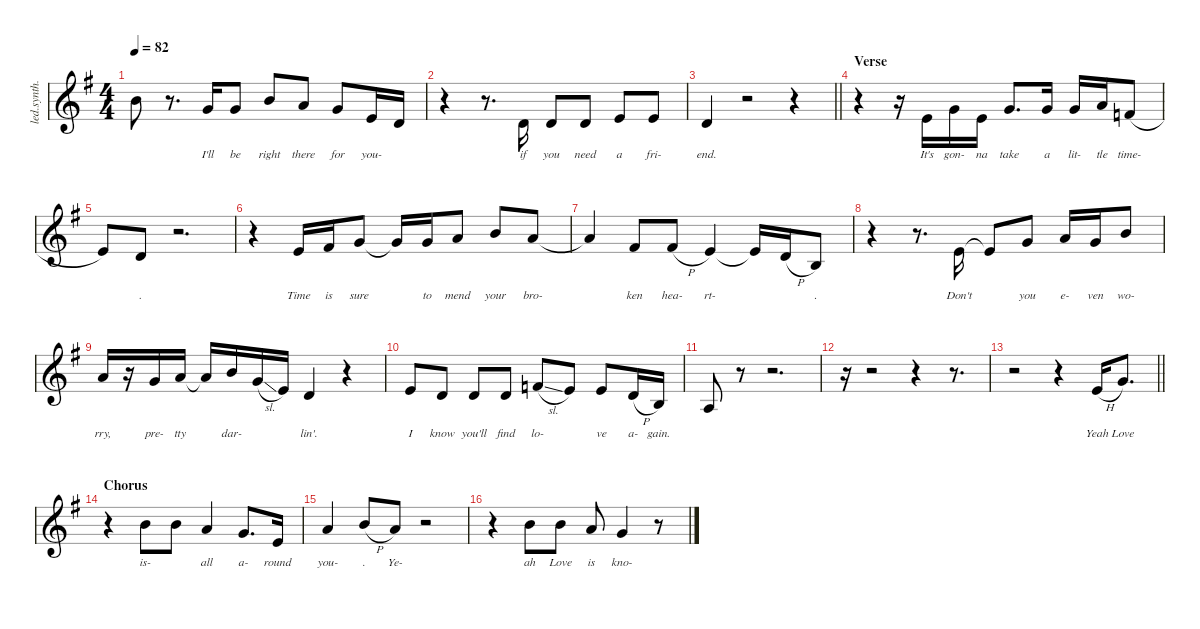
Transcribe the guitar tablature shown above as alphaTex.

\defaultSystemsLayout 4
\hideDynamics
\bracketExtendMode nobrackets
\track ("Vocal" "led.synth.") {instrument lead2sawtooth}
\staff {score}
\tuning (E4 B3 G3 D3 A2 E2)
\ts (4 4)
\tempo 82
\clef g2
\ks eminor
7.1{t acc forcenatural}.8{dy f beam Down} r.8{d beam Down} 3.1{acc forcenatural}.16{lyrics (0 "I'll") lyrics (1 "") lyrics (2 "") lyrics (3 "") lyrics (4 "") beam Up} 3.1{acc forcenatural}.8{lyrics (0 "be") lyrics (1 "") lyrics (2 "") lyrics (3 "") lyrics (4 "") beam Up} 7.1{acc forcenatural}.8{lyrics (0 "right") lyrics (1 "") lyrics (2 "") lyrics (3 "") lyrics (4 "") beam Up} 5.1{acc forcenatural}.8{lyrics (0 "there") lyrics (1 "") lyrics (2 "") lyrics (3 "") lyrics (4 "") beam Up} 3.1{acc forcenatural}.8{lyrics (0 "for") lyrics (1 "") lyrics (2 "") lyrics (3 "") lyrics (4 "") beam Up} 0.1{acc forcenatural}.16{lyrics (0 "you-") lyrics (1 "") lyrics (2 "") lyrics (3 "") lyrics (4 "") beam Up} 3.2{acc forcenatural}.16{lyrics (0 " ") lyrics (1 "") lyrics (2 "") lyrics (3 "") lyrics (4 "") beam Up} |
r.4{beam Down} r.8{d beam Down} 3.2{acc forcenatural}.16{lyrics (0 "if") lyrics (1 "") lyrics (2 "") lyrics (3 "") lyrics (4 "") beam Up} 3.2{acc forcenatural}.8{lyrics (0 "you") lyrics (1 "") lyrics (2 "") lyrics (3 "") lyrics (4 "") beam Up} 3.2{acc forcenatural}.8{lyrics (0 "need") lyrics (1 "") lyrics (2 "") lyrics (3 "") lyrics (4 "") beam Up} 0.1{acc forcenatural}.8{lyrics (0 "a") lyrics (1 "") lyrics (2 "") lyrics (3 "") lyrics (4 "") beam Up} 0.1{acc forcenatural}.8{lyrics (0 "fri-") lyrics (1 "") lyrics (2 "") lyrics (3 "") lyrics (4 "") beam Up} |
\barLineRight lightlight
3.2{acc forcenatural}.4{lyrics (0 "end.") lyrics (1 "") lyrics (2 "") lyrics (3 "") lyrics (4 "") beam Up} r.2{beam Down} r.4{beam Down} |
\section ("" "Verse")
r.4{beam Down} r.16{beam Down} 0.1{acc forcenatural}.16{lyrics (0 "It's") lyrics (1 "") lyrics (2 "") lyrics (3 "") lyrics (4 "") beam Up} 3.1{acc forcenatural}.16{lyrics (0 "gon-") lyrics (1 "") lyrics (2 "") lyrics (3 "") lyrics (4 "") beam Up} 0.1{acc forcenatural}.16{lyrics (0 "na") lyrics (1 "") lyrics (2 "") lyrics (3 "") lyrics (4 "") beam Up} 3.1{acc forcenatural}.8{d lyrics (0 "take") lyrics (1 "") lyrics (2 "") lyrics (3 "") lyrics (4 "") beam Up} 3.1{acc forcenatural}.16{lyrics (0 "a") lyrics (1 "") lyrics (2 "") lyrics (3 "") lyrics (4 "") beam Up} 3.1{acc forcenatural}.16{lyrics (0 "lit-") lyrics (1 "") lyrics (2 "") lyrics (3 "") lyrics (4 "") beam Up} 5.1{acc forcenatural}.16{lyrics (0 "tle") lyrics (1 "") lyrics (2 "") lyrics (3 "") lyrics (4 "") beam Up} 1.1{h acc forcenatural}.8{lyrics (0 "time-") lyrics (1 "") lyrics (2 "") lyrics (3 "") lyrics (4 "") beam Up} |
0.1{acc forcenatural}.8{beam Up} 3.2{acc forcenatural}.8{lyrics (0 ".") lyrics (1 "") lyrics (2 "") lyrics (3 "") lyrics (4 "") beam Up} r.2{d beam Down} |
r.4{beam Down} 0.1{acc forcenatural}.16{lyrics (0 "Time") lyrics (1 "") lyrics (2 "") lyrics (3 "") lyrics (4 "") beam Up} 2.1{acc #}.16{lyrics (0 "is") lyrics (1 "") lyrics (2 "") lyrics (3 "") lyrics (4 "") beam Up} 3.1{acc forcenatural}.8{lyrics (0 "sure") lyrics (1 "") lyrics (2 "") lyrics (3 "") lyrics (4 "") beam Up} 3.1{t acc forcenatural}.16{beam Up} 3.1{acc forcenatural}.16{lyrics (0 "to") lyrics (1 "") lyrics (2 "") lyrics (3 "") lyrics (4 "") beam Up} 5.1{acc forcenatural}.8{lyrics (0 "mend") lyrics (1 "") lyrics (2 "") lyrics (3 "") lyrics (4 "") beam Up} 7.1{acc forcenatural}.8{lyrics (0 "your") lyrics (1 "") lyrics (2 "") lyrics (3 "") lyrics (4 "") beam Up} 5.1{acc forcenatural}.8{lyrics (0 "bro-") lyrics (1 "") lyrics (2 "") lyrics (3 "") lyrics (4 "") beam Up} |
5.1{t acc forcenatural}.4{beam Up} 2.1{acc #}.8{lyrics (0 "ken") lyrics (1 "") lyrics (2 "") lyrics (3 "") lyrics (4 "") beam Up} 2.1{h acc #}.8{lyrics (0 "hea-") lyrics (1 "") lyrics (2 "") lyrics (3 "") lyrics (4 "") beam Up} 0.1{acc forcenatural}.4{lyrics (0 "rt-") lyrics (1 "") lyrics (2 "") lyrics (3 "") lyrics (4 "") beam Up} 0.1{t acc forcenatural}.16{beam Up} 3.2{h acc forcenatural}.16{beam Up} 0.2{acc forcenatural}.8{lyrics (0 ".") lyrics (1 "") lyrics (2 "") lyrics (3 "") lyrics (4 "") beam Up} |
r.4{beam Down} r.8{d beam Down} 0.1{acc forcenatural}.16{lyrics (0 "Don't") lyrics (1 "") lyrics (2 "") lyrics (3 "") lyrics (4 "") beam Up} 0.1{t acc forcenatural}.8{beam Up} 3.1{acc forcenatural}.8{lyrics (0 "you") lyrics (1 "") lyrics (2 "") lyrics (3 "") lyrics (4 "") beam Up} 5.1{acc forcenatural}.16{lyrics (0 "e-") lyrics (1 "") lyrics (2 "") lyrics (3 "") lyrics (4 "") beam Up} 3.1{acc forcenatural}.16{lyrics (0 "ven") lyrics (1 "") lyrics (2 "") lyrics (3 "") lyrics (4 "") beam Up} 7.1{acc forcenatural}.8{lyrics (0 "wo-") lyrics (1 "") lyrics (2 "") lyrics (3 "") lyrics (4 "") beam Up} |
5.1{acc forcenatural}.16{lyrics (0 "rry,") lyrics (1 "") lyrics (2 "") lyrics (3 "") lyrics (4 "") beam Up} r.16{beam Up} 3.1{acc forcenatural}.16{lyrics (0 "pre-") lyrics (1 "") lyrics (2 "") lyrics (3 "") lyrics (4 "") beam Up} 5.1{acc forcenatural}.16{lyrics (0 "tty") lyrics (1 "") lyrics (2 "") lyrics (3 "") lyrics (4 "") beam Up} 5.1{t acc forcenatural}.16{beam Up} 7.1{acc forcenatural}.16{lyrics (0 "dar-") lyrics (1 "") lyrics (2 "") lyrics (3 "") lyrics (4 "") beam Up} 3.1{sl acc forcenatural}.16{beam Up} 0.1{acc forcenatural}.16{beam Up} 3.2{acc forcenatural}.4{lyrics (0 "lin'.") lyrics (1 "") lyrics (2 "") lyrics (3 "") lyrics (4 "") beam Up} r.4{beam Down} |
0.1{acc forcenatural}.8{lyrics (0 "I") lyrics (1 "") lyrics (2 "") lyrics (3 "") lyrics (4 "") beam Up} 3.2{acc forcenatural}.8{lyrics (0 "know") lyrics (1 "") lyrics (2 "") lyrics (3 "") lyrics (4 "") beam Up} 3.2{acc forcenatural}.8{lyrics (0 "you'll") lyrics (1 "") lyrics (2 "") lyrics (3 "") lyrics (4 "") beam Up} 3.2{acc forcenatural}.8{lyrics (0 "find") lyrics (1 "") lyrics (2 "") lyrics (3 "") lyrics (4 "") beam Up} 1.1{sl acc forcenatural}.8{lyrics (0 "lo-") lyrics (1 "") lyrics (2 "") lyrics (3 "") lyrics (4 "") beam Up} 0.1{acc forcenatural}.8{beam Up} 0.1{acc forcenatural}.8{lyrics (0 "ve") lyrics (1 "") lyrics (2 "") lyrics (3 "") lyrics (4 "") beam Up} 7.3{h acc forcenatural}.16{lyrics (0 "a-") lyrics (1 "") lyrics (2 "") lyrics (3 "") lyrics (4 "") beam Up} 4.3{acc forcenatural}.16{lyrics (0 "gain.") lyrics (1 "") lyrics (2 "") lyrics (3 "") lyrics (4 "") beam Up} |
2.3{acc forcenatural}.8{beam Up} r.8{beam Down} r.2{d beam Down} |
r.16{beam Down} r.2{beam Down} r.4{beam Down} r.8{d beam Down} |
\barLineRight lightlight
r.2{beam Down} r.4{beam Down} 0.1{h acc forcenatural}.16{lyrics (0 "Yeah") lyrics (1 "") lyrics (2 "") lyrics (3 "") lyrics (4 "") beam Up} 3.1{acc forcenatural}.8{d lyrics (0 "Love") lyrics (1 "") lyrics (2 "") lyrics (3 "") lyrics (4 "") beam Up} |
\section ("" "Chorus")
r.4 7.1{acc forcenatural}.8{lyrics (0 "is-") lyrics (1 "") lyrics (2 "") lyrics (3 "") lyrics (4 "")} 7.1{acc forcenatural}.8{lyrics (0 " ") lyrics (1 "") lyrics (2 "") lyrics (3 "") lyrics (4 "")} 5.1{acc forcenatural}.4{lyrics (0 "all") lyrics (1 "") lyrics (2 "") lyrics (3 "") lyrics (4 "")} 3.1{acc forcenatural}.8{d lyrics (0 "a-") lyrics (1 "") lyrics (2 "") lyrics (3 "") lyrics (4 "")} 0.1{acc forcenatural}.16{lyrics (0 "round") lyrics (1 "") lyrics (2 "") lyrics (3 "") lyrics (4 "")} |
5.1{acc forcenatural}.4{lyrics (0 "you-") lyrics (1 "") lyrics (2 "") lyrics (3 "") lyrics (4 "")} 7.1{h acc forcenatural}.8{lyrics (0 ".") lyrics (1 "") lyrics (2 "") lyrics (3 "") lyrics (4 "")} 5.1{acc forcenatural}.8{lyrics (0 "Ye-") lyrics (1 "") lyrics (2 "") lyrics (3 "") lyrics (4 "")} r.2 |
r.4 7.1{acc forcenatural}.8{lyrics (0 "ah") lyrics (1 "") lyrics (2 "") lyrics (3 "") lyrics (4 "")} 7.1{acc forcenatural}.8{lyrics (0 "Love") lyrics (1 "") lyrics (2 "") lyrics (3 "") lyrics (4 "")} 5.1{acc forcenatural}.8{lyrics (0 "is") lyrics (1 "") lyrics (2 "") lyrics (3 "") lyrics (4 "")} 3.1{acc forcenatural}.4{lyrics (0 "kno-") lyrics (1 "") lyrics (2 "") lyrics (3 "") lyrics (4 "")} r.8
